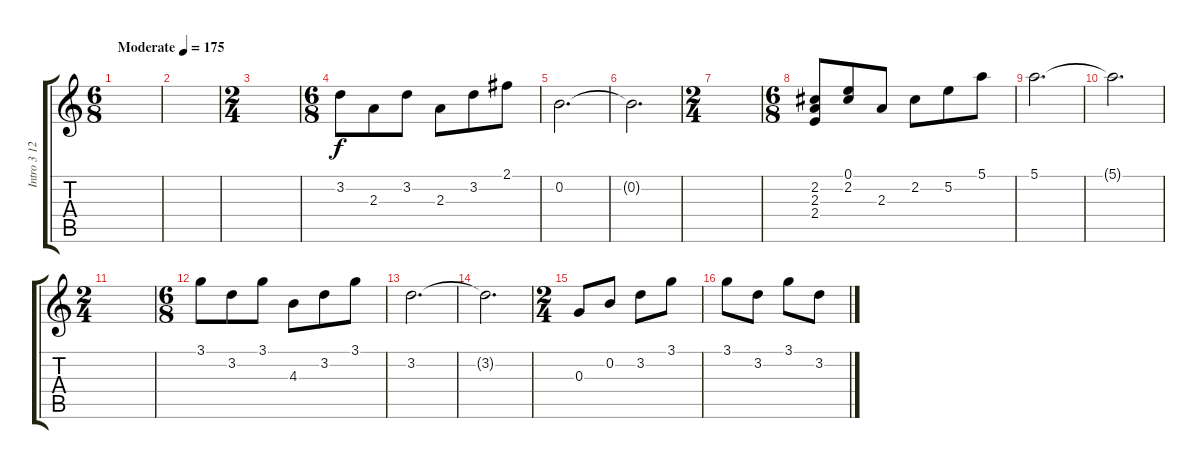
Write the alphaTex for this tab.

\track ("Intro 3 12string" "Intro 3 12") {instrument acousticguitarsteel}
\staff {score tabs}
\tuning (E4 B3 G3 D3 A2 E2) {hide}
\ts (6 8)
\tempo (175 "Moderate")
\tempo 77
\tempo (175 "Moderate")
\clef g2
\ks c
|
|
\ts (2 4)
|
\ts (6 8)
3.2.8 2.3.8 3.2.8 2.3.8 3.2.8 2.1.8 |
0.2.2{d} |
0.2{t}.2{d} |
\ts (2 4)
|
\ts (6 8)
(2.2 2.3 2.4).8 (0.1 2.2).8 2.3.8 2.2.8 5.2.8 5.1.8 |
5.1.2{d} |
5.1{t}.2{d} |
\ts (2 4)
|
\ts (6 8)
3.1.8 3.2.8 3.1.8 4.3.8 3.2.8 3.1.8 |
3.2.2{d} |
3.2{t}.2{d} |
\ts (2 4)
0.3.8 0.2.8 3.2.8 3.1.8 |
3.1.8 3.2.8 3.1.8 3.2.8
